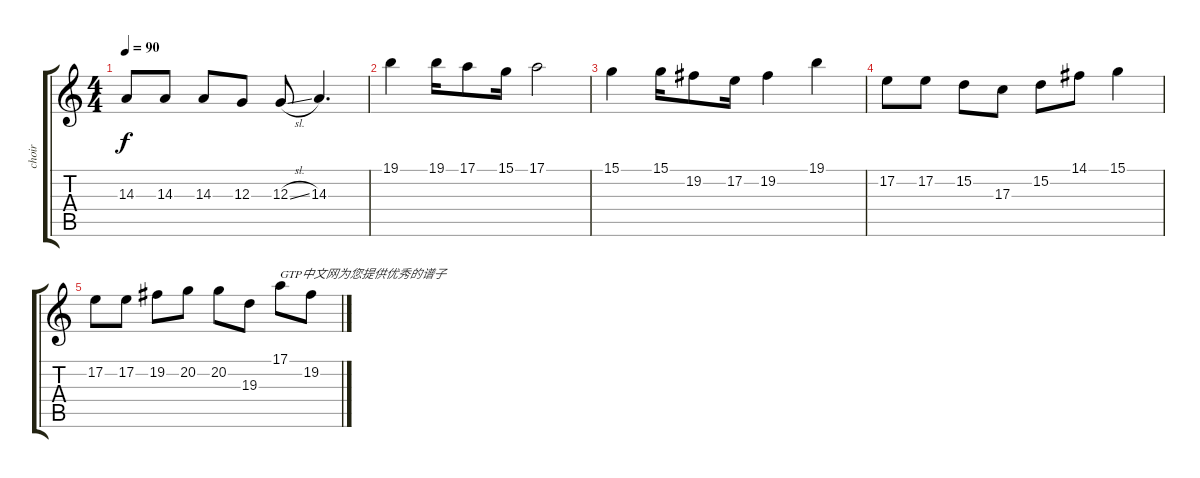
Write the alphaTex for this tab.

\track ("choir" "choir") {instrument pad4choir}
\staff {score tabs}
\tuning (E4 B3 G3 D3 A2 E2) {hide}
\ts (4 4)
\tempo 90
\clef g2
\ks c
14.3.8{dy f} 14.3.8 14.3.8 12.3.8 12.3{sl}.8 14.3.4{d} |
19.1.4 19.1.16 17.1.8 15.1.16 17.1.2 |
15.1.4 15.1.16 19.2.8 17.2.16 19.2.4 19.1.4 |
17.2.8 17.2.8 15.2.8 17.3.8 15.2.8 14.1.8 15.1.4 |
17.2.8 17.2.8 19.2.8 20.2.8 20.2.8 19.3.8 17.1.8{txt "GTP中文网为您提供优秀的谱子"} 19.2.8
